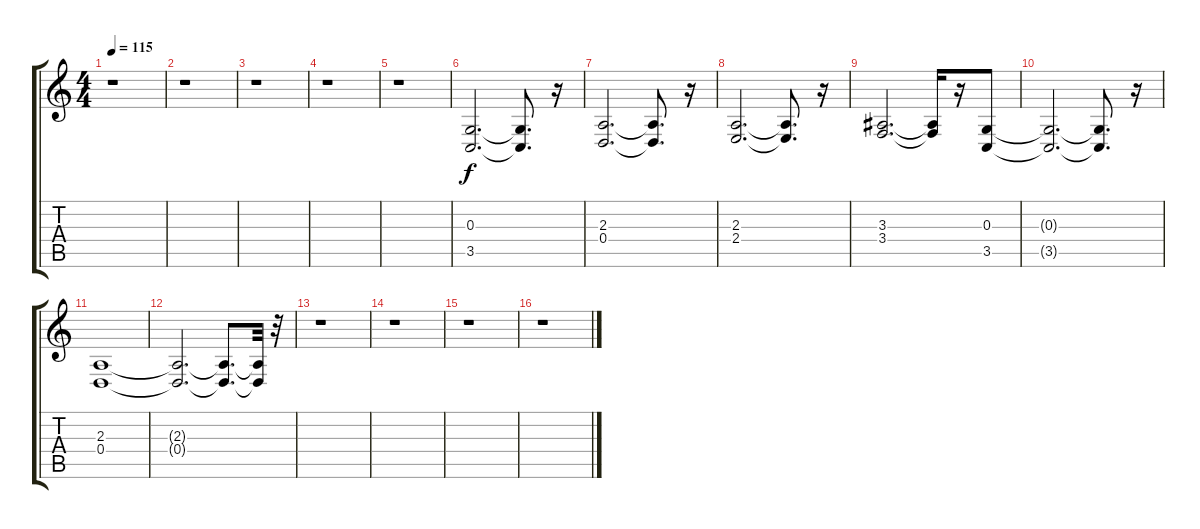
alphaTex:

\track "" {instrument stringensemble1}
\staff {score tabs}
\tuning (E4 B3 G3 D3 A2 E2) {hide}
\ts (4 4)
\tempo 115
\clef g2
\ks c
r.1{dy f} |
r.1 |
r.1 |
r.1 |
r.1 |
(0.3 3.5).2{d volume 9} (0.3{t} 3.5{t}).8{d} r.16 |
(2.3 0.4).2{d} (2.3{t} 0.4{t}).8{d} r.16 |
(2.3 2.4).2{d} (2.3{t} 2.4{t}).8{d} r.16 |
(3.3 3.4).2{d} (3.3{t} 3.4{t}).16 r.16 (0.3 3.5).8 |
(0.3{t} 3.5{t}).2{d} (0.3{t} 3.5{t}).8{d} r.16 |
(2.3 0.4).1 |
(2.3{t} 0.4{t}).2{d} (2.3{t} 0.4{t}).8{d} (2.3{t} 0.4{t}).32 r.32 |
r.1 |
r.1 |
r.1 |
r.1
